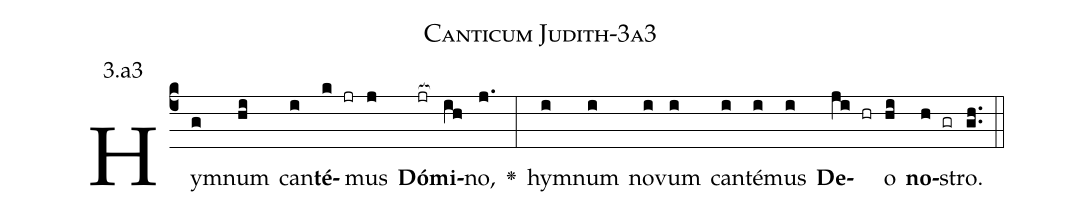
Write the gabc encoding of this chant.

name: Canticum Judith-3a3;
annotation: 3.a3;
%%
(c4)Hym(g)num(hi) can(i)<b>té</b>(k jr)mus(j) <b>Dó</b>(jr[ocb:1{])<b>mi</b>(ih[ocb:0}])no,(j.) <v>\greheightstar</v>(:) hym(i)num(i) no(i)vum(i) can(i)té(i)mus(i) <b>De</b>(ji hr)o(hi) <b>no</b>(h gr)stro.(gh..) (::)


%E(i) u(i) o(ji) u(hi) a(h) e.(gh..) (::)
